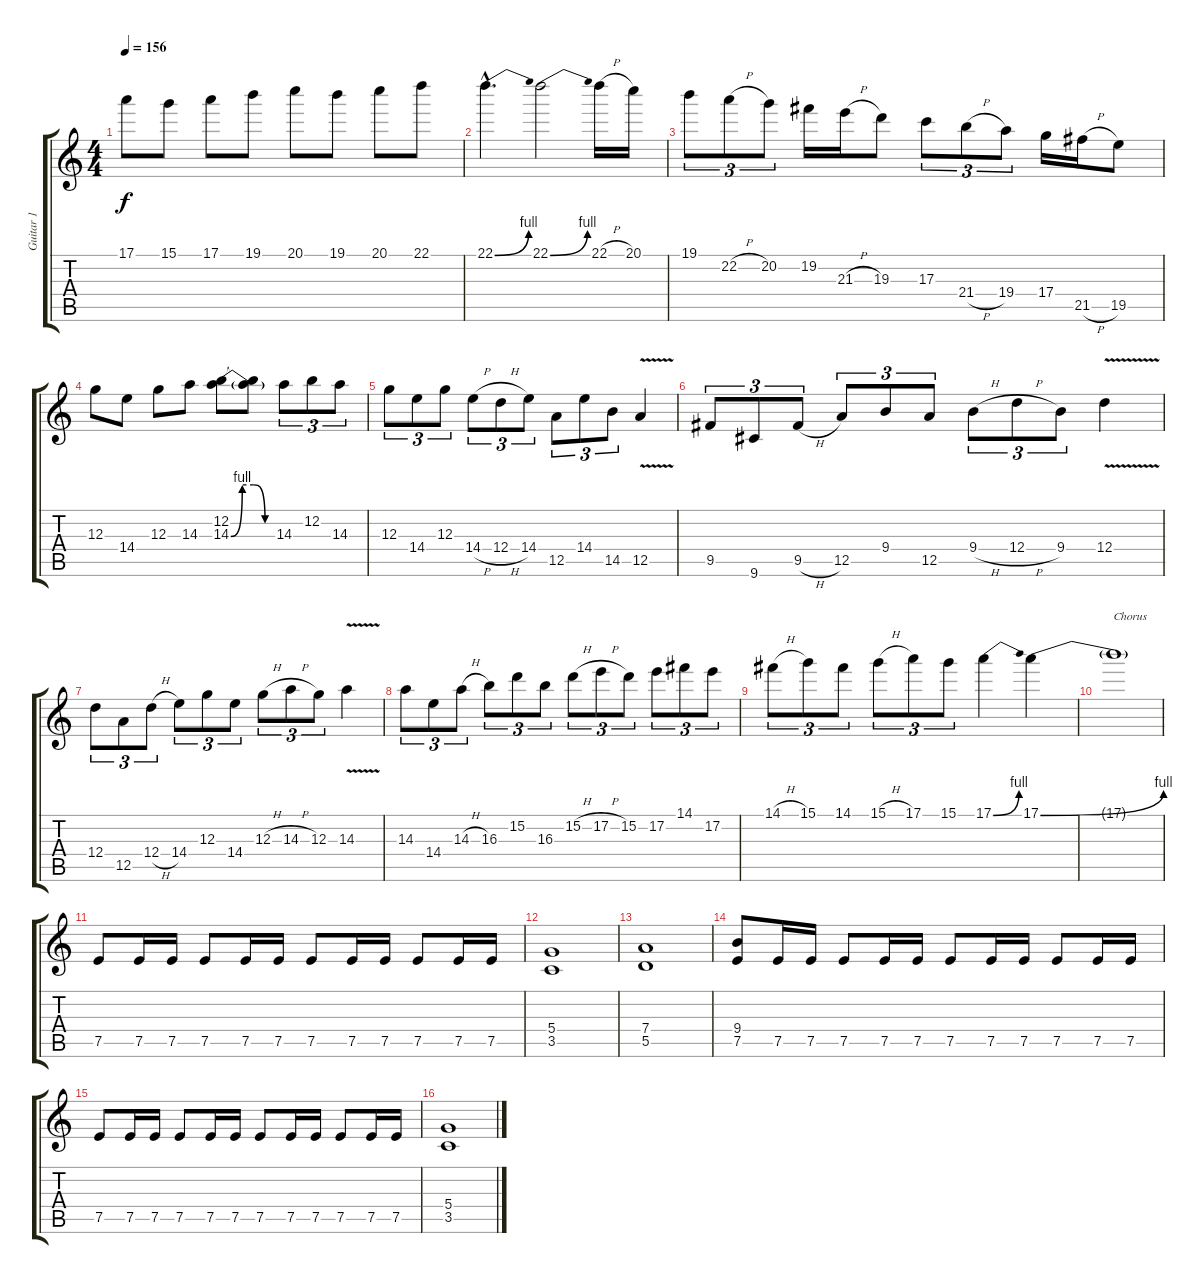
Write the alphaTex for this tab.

\track ("Guitar 1" "Guitar 1") {instrument distortionguitar}
\staff {score tabs}
\tuning (E4 B3 G3 D3 A2 E2) {hide}
\ts (4 4)
\tempo 156
\clef g2
\ks c
17.1.8{dy f} 15.1.8 17.1.8 19.1.8 20.1.8 19.1.8 20.1.8 22.1.8 |
22.1{be (bend 0 0 60 4) hac}.4{d} 22.1{be (bend 0 0 60 4)}.2 22.1{h}.16 20.1.16 |
19.1.8{tu (3 2)} 22.2{h}.8{tu (3 2)} 20.2.8{tu (3 2)} 19.2.16 21.3{h}.16 19.3.8 17.3.8{tu (3 2)} 21.4{h}.8{tu (3 2)} 19.4.8{tu (3 2)} 17.4.16 21.5{h}.16 19.5.8 |
12.3.8 14.4.8 12.3.8 14.3.8 (12.2 14.3{be (custom 0 0 15 4 30 4 45 0 60 0)}).8 (12.2{t} 14.3{t}).8 14.3.8{tu (3 2)} 12.2.8{tu (3 2)} 14.3.8{tu (3 2)} |
12.3.8{tu (3 2)} 14.4.8{tu (3 2)} 12.3.8{tu (3 2)} 14.4{h}.8{tu (3 2)} 12.4{h}.8{tu (3 2)} 14.4.8{tu (3 2)} 12.5.8{tu (3 2)} 14.4.8{tu (3 2)} 14.5.8{tu (3 2)} 12.5{v}.4 |
9.5.8{tu (3 2)} 9.6.8{tu (3 2)} 9.5{h}.8{tu (3 2)} 12.5.8{tu (3 2)} 9.4.8{tu (3 2)} 12.5.8{tu (3 2)} 9.4{h}.8{tu (3 2)} 12.4{h}.8{tu (3 2)} 9.4.8{tu (3 2)} 12.4{v}.4 |
12.4.8{tu (3 2)} 12.5.8{tu (3 2)} 12.4{h}.8{tu (3 2)} 14.4.8{tu (3 2)} 12.3.8{tu (3 2)} 14.4.8{tu (3 2)} 12.3{h}.8{tu (3 2)} 14.3{h}.8{tu (3 2)} 12.3.8{tu (3 2)} 14.3{v}.4 |
14.3.8{tu (3 2)} 14.4.8{tu (3 2)} 14.3{h}.8{tu (3 2)} 16.3.8{tu (3 2)} 15.2.8{tu (3 2)} 16.3.8{tu (3 2)} 15.2{h}.8{tu (3 2)} 17.2{h}.8{tu (3 2)} 15.2.8{tu (3 2)} 17.2.8{tu (3 2)} 14.1.8{tu (3 2)} 17.2.8{tu (3 2)} |
14.1{h}.8{tu (3 2)} 15.1.8{tu (3 2)} 14.1.8{tu (3 2)} 15.1{h}.8{tu (3 2)} 17.1.8{tu (3 2)} 15.1.8{tu (3 2)} 17.1{be (bend 0 0 60 4)}.4 17.1{be (bend 0 0 60 4)}.4 |
17.1{t}.1{txt "Chorus"} |
7.5.8{volume 11} 7.5.16 7.5.16 7.5.8 7.5.16 7.5.16 7.5.8 7.5.16 7.5.16 7.5.8 7.5.16 7.5.16 |
(5.4 3.5).1 |
(7.4 5.5).1 |
(9.4 7.5).8 7.5.16 7.5.16 7.5.8 7.5.16 7.5.16 7.5.8 7.5.16 7.5.16 7.5.8 7.5.16 7.5.16 |
7.5.8 7.5.16 7.5.16 7.5.8 7.5.16 7.5.16 7.5.8 7.5.16 7.5.16 7.5.8 7.5.16 7.5.16 |
(5.4 3.5).1
